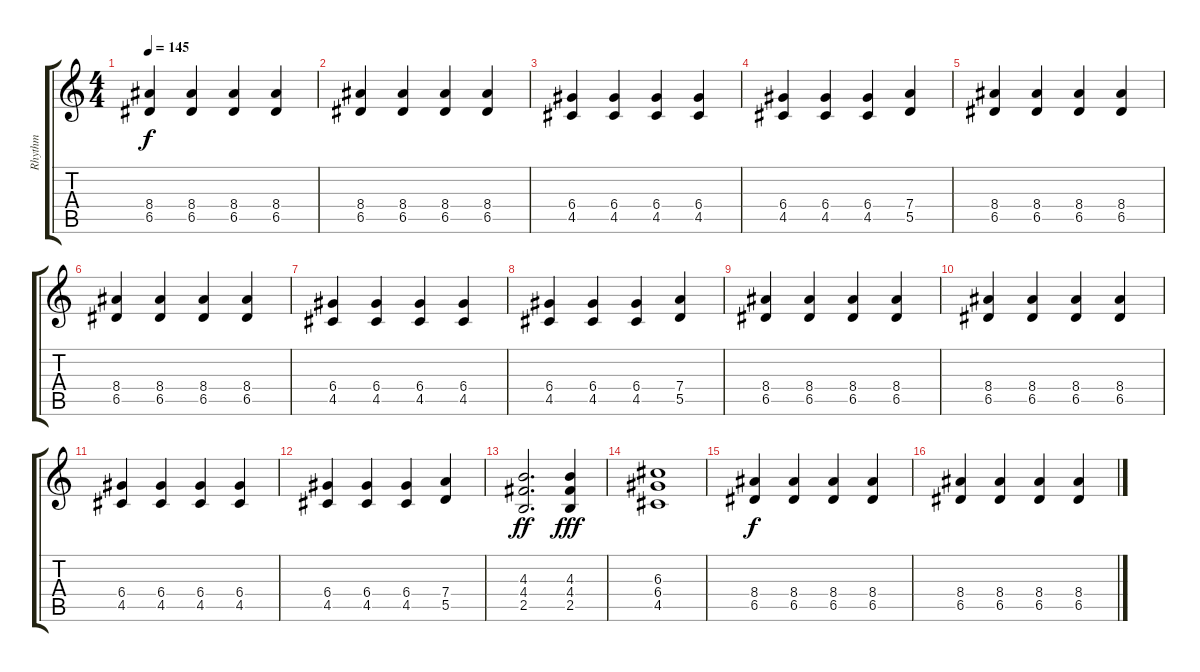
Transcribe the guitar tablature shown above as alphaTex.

\track ("Rhythm" "Rhythm") {instrument distortionguitar}
\staff {score tabs}
\tuning (E4 B3 G3 D3 A2 E2) {hide}
\ts (4 4)
\tempo 145
\clef g2
\ks c
(8.4 6.5).4{dy f} (8.4 6.5).4 (8.4 6.5).4 (8.4 6.5).4 |
(8.4 6.5).4 (8.4 6.5).4 (8.4 6.5).4 (8.4 6.5).4 |
(6.4 4.5).4 (6.4 4.5).4 (6.4 4.5).4 (6.4 4.5).4 |
(6.4 4.5).4 (6.4 4.5).4 (6.4 4.5).4 (7.4 5.5).4 |
(8.4 6.5).4 (8.4 6.5).4 (8.4 6.5).4 (8.4 6.5).4 |
(8.4 6.5).4 (8.4 6.5).4 (8.4 6.5).4 (8.4 6.5).4 |
(6.4 4.5).4 (6.4 4.5).4 (6.4 4.5).4 (6.4 4.5).4 |
(6.4 4.5).4 (6.4 4.5).4 (6.4 4.5).4 (7.4 5.5).4 |
(8.4 6.5).4 (8.4 6.5).4 (8.4 6.5).4 (8.4 6.5).4 |
(8.4 6.5).4 (8.4 6.5).4 (8.4 6.5).4 (8.4 6.5).4 |
(6.4 4.5).4 (6.4 4.5).4 (6.4 4.5).4 (6.4 4.5).4 |
(6.4 4.5).4 (6.4 4.5).4 (6.4 4.5).4 (7.4 5.5).4 |
(4.3 4.4 2.5).2{d dy ff} (4.3 4.4 2.5).4{dy fff} |
(6.3 6.4 4.5).1 |
(8.4 6.5).4{dy f} (8.4 6.5).4 (8.4 6.5).4 (8.4 6.5).4 |
(8.4 6.5).4 (8.4 6.5).4 (8.4 6.5).4 (8.4 6.5).4
